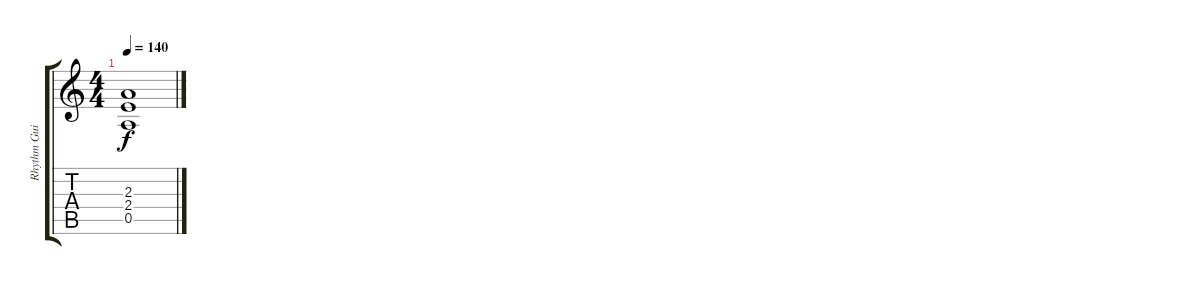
\track ("Rhythm Guitar" "Rhythm Gui") {instrument overdrivenguitar}
\staff {score tabs}
\tuning (E4 B3 G3 D3 A2 E2) {hide}
\ts (4 4)
\tempo 140
\clef g2
\ks c
(2.3 2.4 0.5).1{dy f}
